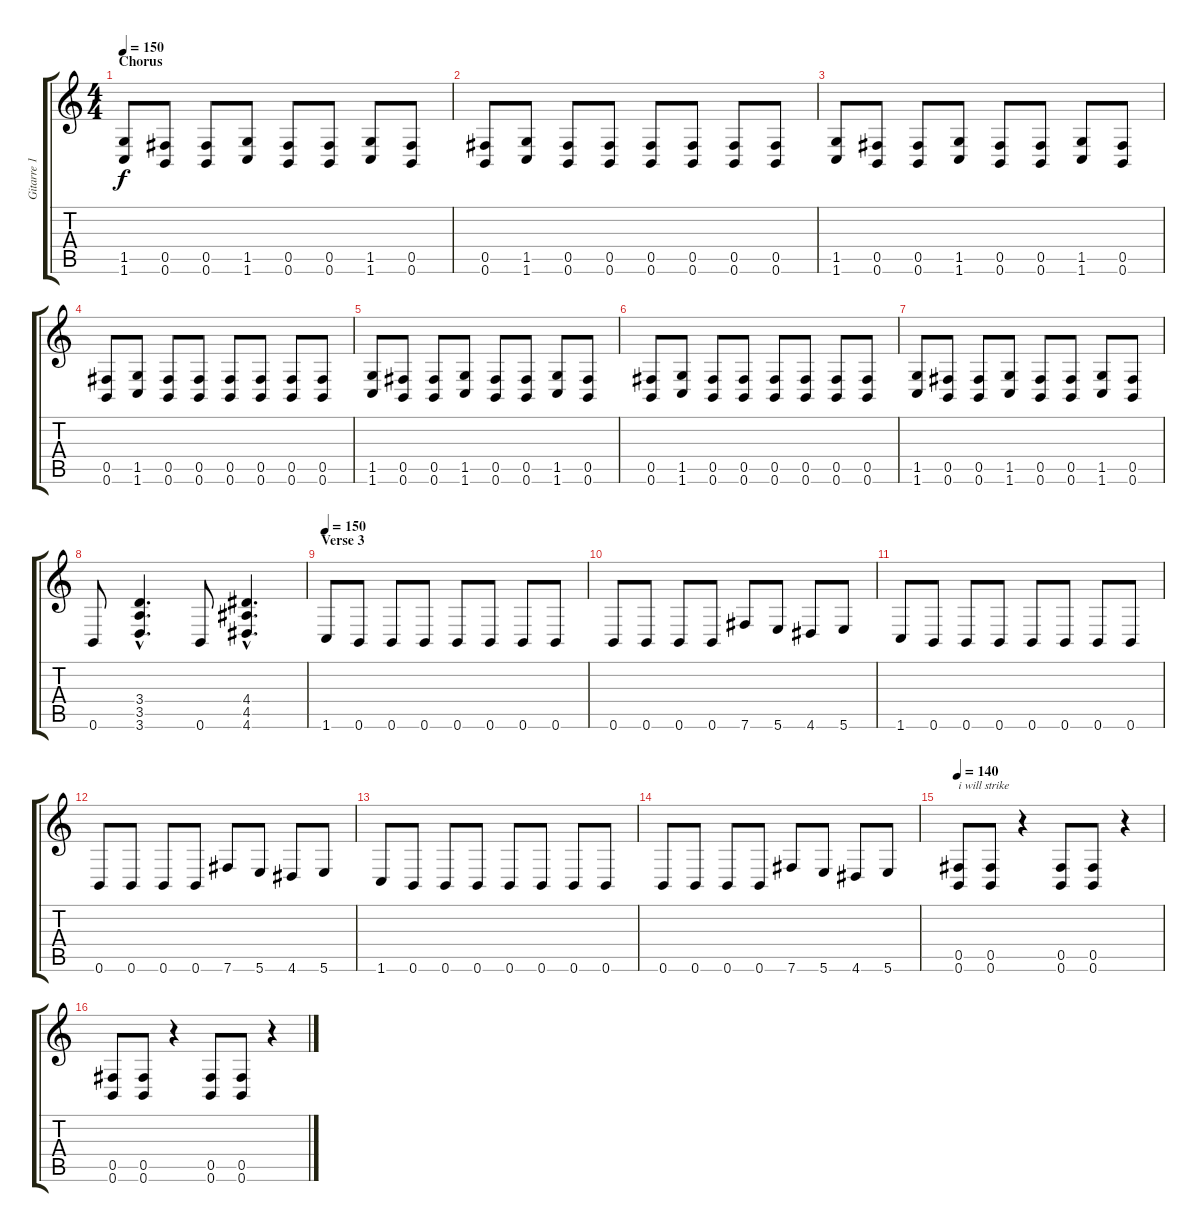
\track ("Gitarre 1" "Gitarre 1") {instrument distortionguitar}
\staff {score tabs}
\tuning (Db4 Ab3 E3 B2 Gb2 B1) {hide}
\ts (4 4)
\section ("" "Chorus")
\tempo 150
\clef g2
\ks c
(1.5 1.6).8{dy f} (0.5 0.6).8 (0.5 0.6).8 (1.5 1.6).8 (0.5 0.6).8 (0.5 0.6).8 (1.5 1.6).8 (0.5 0.6).8 |
(0.5 0.6).8 (1.5 1.6).8 (0.5 0.6).8 (0.5 0.6).8 (0.5 0.6).8 (0.5 0.6).8 (0.5 0.6).8 (0.5 0.6).8 |
(1.5 1.6).8 (0.5 0.6).8 (0.5 0.6).8 (1.5 1.6).8 (0.5 0.6).8 (0.5 0.6).8 (1.5 1.6).8 (0.5 0.6).8 |
(0.5 0.6).8 (1.5 1.6).8 (0.5 0.6).8 (0.5 0.6).8 (0.5 0.6).8 (0.5 0.6).8 (0.5 0.6).8 (0.5 0.6).8 |
(1.5 1.6).8 (0.5 0.6).8 (0.5 0.6).8 (1.5 1.6).8 (0.5 0.6).8 (0.5 0.6).8 (1.5 1.6).8 (0.5 0.6).8 |
(0.5 0.6).8 (1.5 1.6).8 (0.5 0.6).8 (0.5 0.6).8 (0.5 0.6).8 (0.5 0.6).8 (0.5 0.6).8 (0.5 0.6).8 |
(1.5 1.6).8 (0.5 0.6).8 (0.5 0.6).8 (1.5 1.6).8 (0.5 0.6).8 (0.5 0.6).8 (1.5 1.6).8 (0.5 0.6).8 |
0.6.8 (3.4{hac} 3.5{hac} 3.6{hac}).4{d} 0.6.8 (4.4{hac} 4.5{hac} 4.6{hac}).4{d} |
\section ("" "Verse 3")
\tempo 150
1.6.8 0.6.8 0.6.8 0.6.8 0.6.8 0.6.8 0.6.8 0.6.8 |
0.6.8 0.6.8 0.6.8 0.6.8 7.6.8 5.6.8 4.6.8 5.6.8 |
1.6.8 0.6.8 0.6.8 0.6.8 0.6.8 0.6.8 0.6.8 0.6.8 |
0.6.8 0.6.8 0.6.8 0.6.8 7.6.8 5.6.8 4.6.8 5.6.8 |
1.6.8 0.6.8 0.6.8 0.6.8 0.6.8 0.6.8 0.6.8 0.6.8 |
0.6.8 0.6.8 0.6.8 0.6.8 7.6.8 5.6.8 4.6.8 5.6.8 |
\tempo 130
\tempo 140
(0.5 0.6).8{txt "i will strike"} (0.5 0.6).8 r.4 (0.5 0.6).8 (0.5 0.6).8 r.4 |
(0.5 0.6).8 (0.5 0.6).8 r.4 (0.5 0.6).8 (0.5 0.6).8 r.4
